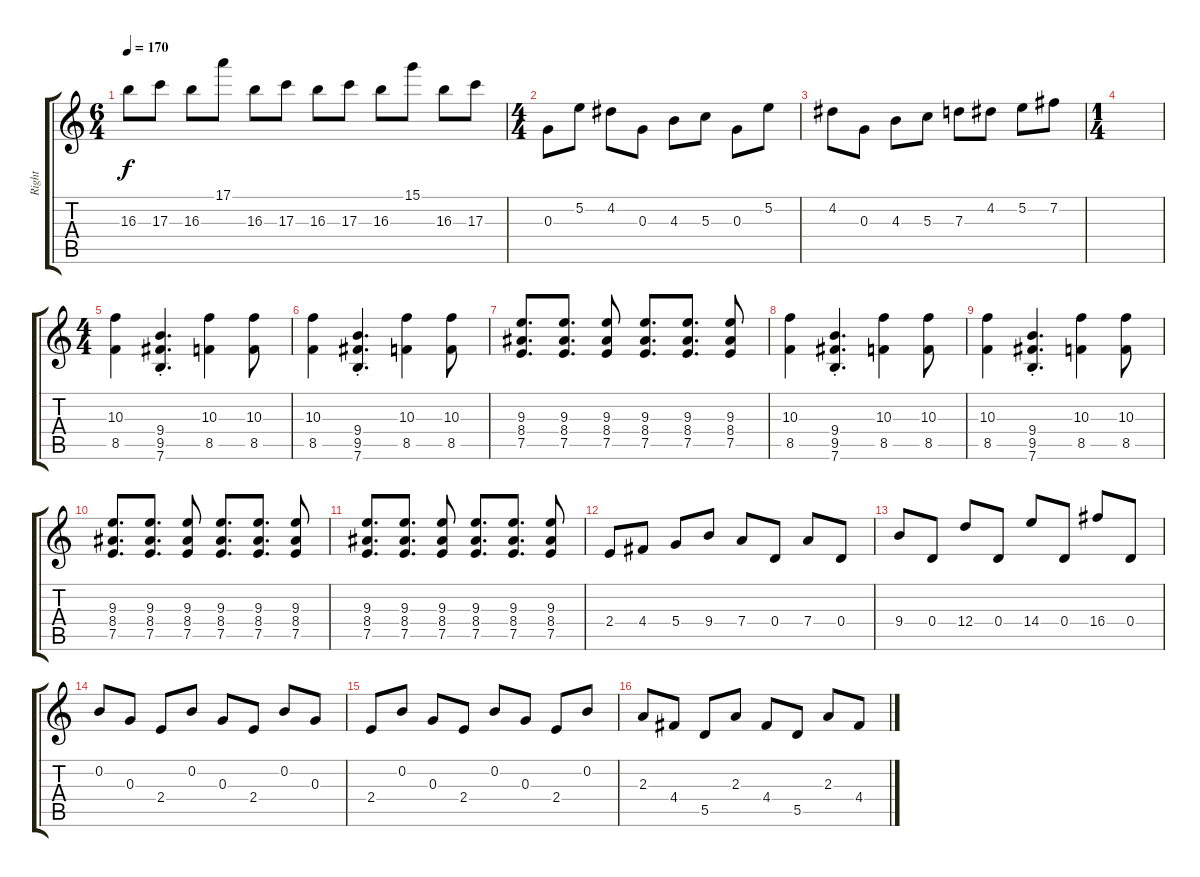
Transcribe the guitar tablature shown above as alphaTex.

\track ("Right" "Right") {instrument electricguitarjazz}
\staff {score tabs}
\tuning (E4 B3 G3 D3 A2 E2) {hide}
\ts (6 4)
\tempo 170
\clef g2
\ks c
16.3.8{dy f} 17.3.8 16.3.8 17.1.8 16.3.8 17.3.8 16.3.8 17.3.8 16.3.8 15.1.8 16.3.8 17.3.8 |
\ts (4 4)
0.3.8 5.2.8 4.2.8 0.3.8 4.3.8 5.3.8 0.3.8 5.2.8 |
4.2.8 0.3.8 4.3.8 5.3.8 7.3.8 4.2.8 5.2.8 7.2.8 |
\ts (1 4)
|
\ts (4 4)
(10.3 8.5).4 (9.4{st} 9.5{st} 7.6{st}).4{d} (10.3 8.5).4 (10.3 8.5).8 |
(10.3 8.5).4 (9.4{st} 9.5{st} 7.6{st}).4{d} (10.3 8.5).4 (10.3 8.5).8 |
(9.3 8.4 7.5).8{d} (9.3 8.4 7.5).8{d} (9.3 8.4 7.5).8 (9.3 8.4 7.5).8{d} (9.3 8.4 7.5).8{d} (9.3 8.4 7.5).8 |
(10.3 8.5).4 (9.4{st} 9.5{st} 7.6{st}).4{d} (10.3 8.5).4 (10.3 8.5).8 |
(10.3 8.5).4 (9.4{st} 9.5{st} 7.6{st}).4{d} (10.3 8.5).4 (10.3 8.5).8 |
(9.3 8.4 7.5).8{d} (9.3 8.4 7.5).8{d} (9.3 8.4 7.5).8 (9.3 8.4 7.5).8{d} (9.3 8.4 7.5).8{d} (9.3 8.4 7.5).8 |
(9.3 8.4 7.5).8{d} (9.3 8.4 7.5).8{d} (9.3 8.4 7.5).8 (9.3 8.4 7.5).8{d} (9.3 8.4 7.5).8{d} (9.3 8.4 7.5).8 |
2.4.8 4.4.8 5.4.8 9.4.8 7.4.8 0.4.8 7.4.8 0.4.8 |
9.4.8 0.4.8 12.4.8 0.4.8 14.4.8 0.4.8 16.4.8 0.4.8 |
0.2.8{instrument electricguitarjazz} 0.3.8 2.4.8 0.2.8 0.3.8 2.4.8 0.2.8 0.3.8 |
2.4.8 0.2.8 0.3.8 2.4.8 0.2.8 0.3.8 2.4.8 0.2.8 |
2.3.8 4.4.8 5.5.8 2.3.8 4.4.8 5.5.8 2.3.8 4.4.8
